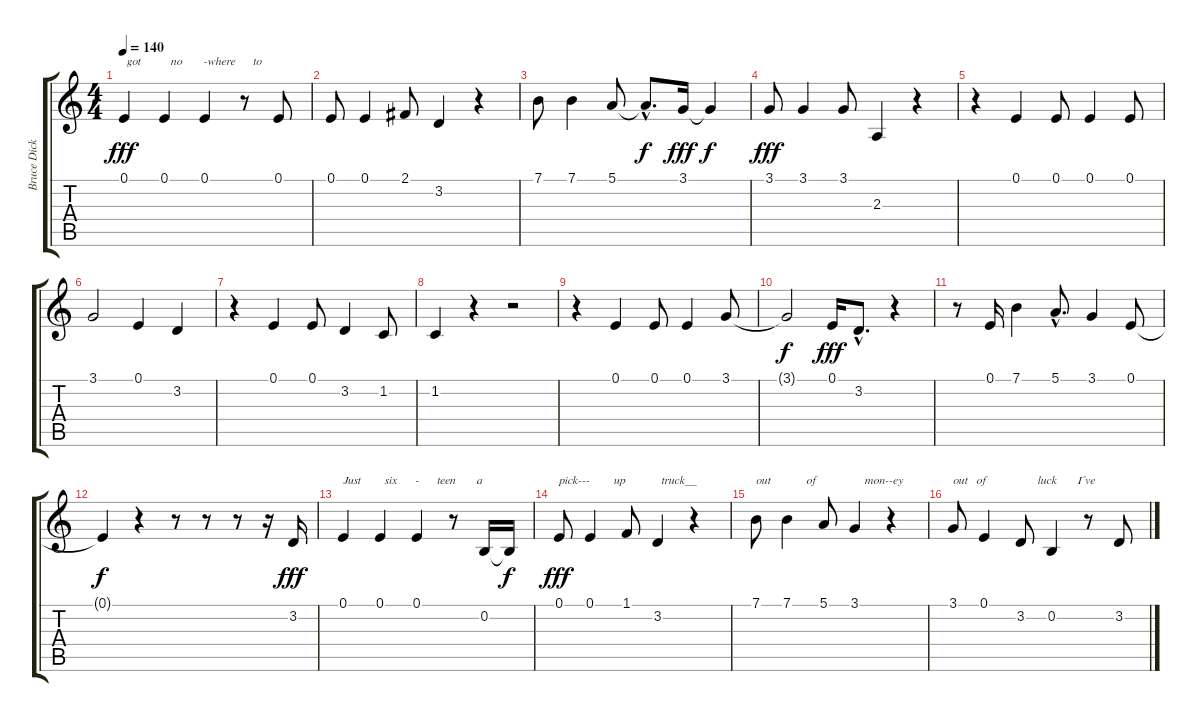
\track ("Bruce Dickinson" "Bruce Dick") {instrument choiraahs}
\staff {score tabs}
\tuning (E4 B3 G3 D3 A2 E2) {hide}
\ts (4 4)
\tempo 140
\clef g2
\ks c
0.1.4{txt " got          no       -where      to" dy fff} 0.1.4 0.1.4 r.8 0.1.8 |
0.1.8 0.1.4 2.1.8 3.2.4 r.4 |
7.1.8 7.1.4 5.1.8 5.1{hac t}.8{d dy f} 3.1.16{dy fff} 3.1{t}.4{dy f} |
3.1.8{dy fff} 3.1.4 3.1.8 2.3.4 r.4 |
r.4 0.1.4 0.1.8 0.1.4 0.1.8 |
3.1.2 0.1.4 3.2.4 |
r.4 0.1.4 0.1.8 3.2.4 1.2.8 |
1.2.4 r.4 r.2 |
r.4 0.1.4 0.1.8 0.1.4 3.1.8 |
3.1{t}.2{dy f} 0.1.16{dy fff} 3.2{hac}.8{d} r.4 |
r.8 0.1.16 7.1.4 5.1{hac}.8{d} 3.1.4 0.1.8 |
0.1{t}.4{dy f} r.4 r.8 r.8 r.8 r.16 3.2.16{dy fff} |
0.1.4{txt "Just        six      -      teen       a"} 0.1.4 0.1.4 r.8 0.2.16 0.2{t}.16{dy f} |
0.1.8{txt "pick---        up            truck__" dy fff} 0.1.4 1.1.8 3.2.4 r.4 |
7.1.8{txt "out            of                mon--ey"} 7.1.4 5.1.8 3.1.4 r.4 |
3.1.8{txt "out   of                 luck       I´ve"} 0.1.4 3.2.8 0.2.4 r.8 3.2.8
